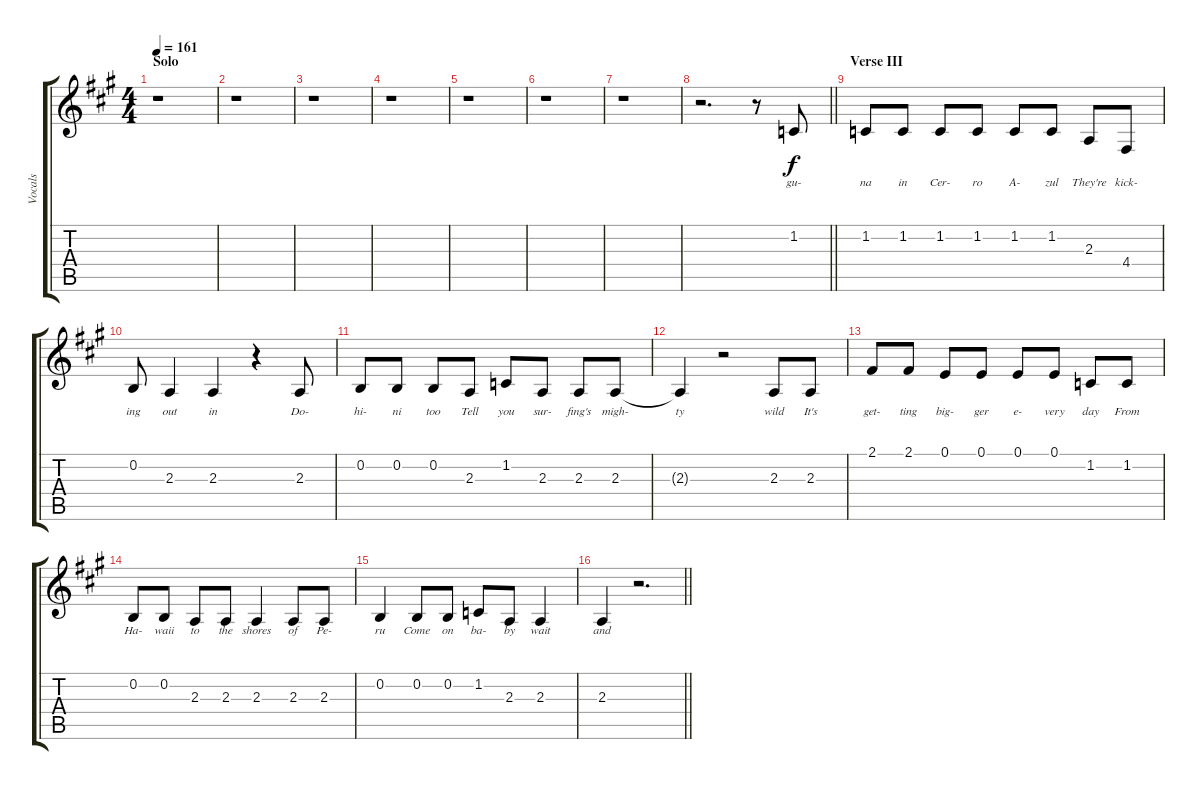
\track ("Vocals" "Vocals") {instrument tenorsax}
\staff {score tabs}
\tuning (E4 B3 G3 D3 A2 E2) {hide}
\ts (4 4)
\section ("" "Solo")
\tempo 161
\clef g2
\ks a
r.1{dy f} |
r.1 |
r.1 |
r.1 |
r.1 |
r.1 |
r.1 |
\barLineRight lightlight
r.2{d} r.8 1.2.8{lyrics (0 "gu-") lyrics (1 "") lyrics (2 "") lyrics (3 "") lyrics (4 "")} |
\section ("" "Verse III")
1.2.8{lyrics (0 "na") lyrics (1 "") lyrics (2 "") lyrics (3 "") lyrics (4 "")} 1.2.8{lyrics (0 "in") lyrics (1 "") lyrics (2 "") lyrics (3 "") lyrics (4 "")} 1.2.8{lyrics (0 "Cer-") lyrics (1 "") lyrics (2 "") lyrics (3 "") lyrics (4 "")} 1.2.8{lyrics (0 "ro") lyrics (1 "") lyrics (2 "") lyrics (3 "") lyrics (4 "")} 1.2.8{lyrics (0 "A-") lyrics (1 "") lyrics (2 "") lyrics (3 "") lyrics (4 "")} 1.2.8{lyrics (0 "zul") lyrics (1 "") lyrics (2 "") lyrics (3 "") lyrics (4 "")} 2.3.8{lyrics (0 "They're") lyrics (1 "") lyrics (2 "") lyrics (3 "") lyrics (4 "")} 4.4.8{lyrics (0 "kick-") lyrics (1 "") lyrics (2 "") lyrics (3 "") lyrics (4 "")} |
0.2.8{lyrics (0 "ing") lyrics (1 "") lyrics (2 "") lyrics (3 "") lyrics (4 "")} 2.3.4{lyrics (0 "out") lyrics (1 "") lyrics (2 "") lyrics (3 "") lyrics (4 "")} 2.3.4{lyrics (0 "in") lyrics (1 "") lyrics (2 "") lyrics (3 "") lyrics (4 "")} r.4 2.3.8{lyrics (0 "Do-") lyrics (1 "") lyrics (2 "") lyrics (3 "") lyrics (4 "")} |
0.2.8{lyrics (0 "hi-") lyrics (1 "") lyrics (2 "") lyrics (3 "") lyrics (4 "")} 0.2.8{lyrics (0 "ni") lyrics (1 "") lyrics (2 "") lyrics (3 "") lyrics (4 "")} 0.2.8{lyrics (0 "too") lyrics (1 "") lyrics (2 "") lyrics (3 "") lyrics (4 "")} 2.3.8{lyrics (0 "Tell") lyrics (1 "") lyrics (2 "") lyrics (3 "") lyrics (4 "")} 1.2.8{lyrics (0 "you") lyrics (1 "") lyrics (2 "") lyrics (3 "") lyrics (4 "")} 2.3.8{lyrics (0 "sur-") lyrics (1 "") lyrics (2 "") lyrics (3 "") lyrics (4 "")} 2.3.8{lyrics (0 "fing's") lyrics (1 "") lyrics (2 "") lyrics (3 "") lyrics (4 "")} 2.3.8{lyrics (0 "migh-") lyrics (1 "") lyrics (2 "") lyrics (3 "") lyrics (4 "")} |
2.3{t}.4{lyrics (0 "ty") lyrics (1 "") lyrics (2 "") lyrics (3 "") lyrics (4 "")} r.2 2.3.8{lyrics (0 "wild") lyrics (1 "") lyrics (2 "") lyrics (3 "") lyrics (4 "")} 2.3.8{lyrics (0 "It's") lyrics (1 "") lyrics (2 "") lyrics (3 "") lyrics (4 "")} |
2.1.8{lyrics (0 "get-") lyrics (1 "") lyrics (2 "") lyrics (3 "") lyrics (4 "")} 2.1.8{lyrics (0 "ting") lyrics (1 "") lyrics (2 "") lyrics (3 "") lyrics (4 "")} 0.1.8{lyrics (0 "big-") lyrics (1 "") lyrics (2 "") lyrics (3 "") lyrics (4 "")} 0.1.8{lyrics (0 "ger") lyrics (1 "") lyrics (2 "") lyrics (3 "") lyrics (4 "")} 0.1.8{lyrics (0 "e-") lyrics (1 "") lyrics (2 "") lyrics (3 "") lyrics (4 "")} 0.1.8{lyrics (0 "very") lyrics (1 "") lyrics (2 "") lyrics (3 "") lyrics (4 "")} 1.2.8{lyrics (0 "day") lyrics (1 "") lyrics (2 "") lyrics (3 "") lyrics (4 "")} 1.2.8{lyrics (0 "From") lyrics (1 "") lyrics (2 "") lyrics (3 "") lyrics (4 "")} |
0.2.8{lyrics (0 "Ha-") lyrics (1 "") lyrics (2 "") lyrics (3 "") lyrics (4 "")} 0.2.8{lyrics (0 "waii") lyrics (1 "") lyrics (2 "") lyrics (3 "") lyrics (4 "")} 2.3.8{lyrics (0 "to") lyrics (1 "") lyrics (2 "") lyrics (3 "") lyrics (4 "")} 2.3.8{lyrics (0 "the") lyrics (1 "") lyrics (2 "") lyrics (3 "") lyrics (4 "")} 2.3.4{lyrics (0 "shores") lyrics (1 "") lyrics (2 "") lyrics (3 "") lyrics (4 "")} 2.3.8{lyrics (0 "of") lyrics (1 "") lyrics (2 "") lyrics (3 "") lyrics (4 "")} 2.3.8{lyrics (0 "Pe-") lyrics (1 "") lyrics (2 "") lyrics (3 "") lyrics (4 "")} |
0.2.4{lyrics (0 "ru") lyrics (1 "") lyrics (2 "") lyrics (3 "") lyrics (4 "")} 0.2.8{lyrics (0 "Come") lyrics (1 "") lyrics (2 "") lyrics (3 "") lyrics (4 "")} 0.2.8{lyrics (0 "on") lyrics (1 "") lyrics (2 "") lyrics (3 "") lyrics (4 "")} 1.2.8{lyrics (0 "ba-") lyrics (1 "") lyrics (2 "") lyrics (3 "") lyrics (4 "")} 2.3.8{lyrics (0 "by") lyrics (1 "") lyrics (2 "") lyrics (3 "") lyrics (4 "")} 2.3.4{lyrics (0 "wait") lyrics (1 "") lyrics (2 "") lyrics (3 "") lyrics (4 "")} |
\barLineRight lightlight
2.3.4{lyrics (0 "and") lyrics (1 "") lyrics (2 "") lyrics (3 "") lyrics (4 "")} r.2{d}
